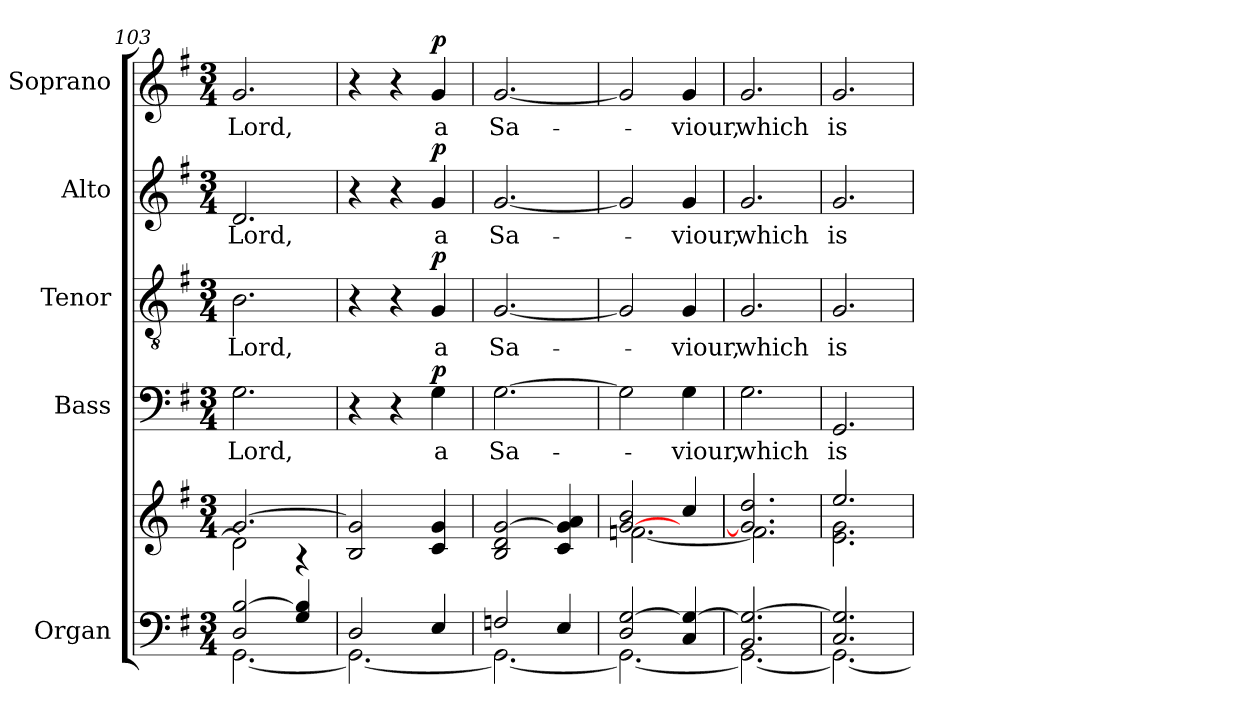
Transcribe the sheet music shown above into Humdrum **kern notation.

**kern	**kern	**kern	**text	**dynam	**kern	**text	**dynam	**kern	**text	**dynam	**kern	**text	**dynam
*part5	*part5	*part4	*part4	*part4	*part3	*part3	*part3	*part2	*part2	*part2	*part1	*part1	*part1
*staff6	*staff5	*staff4	*staff4	*staff4	*staff3	*staff3	*staff3	*staff2	*staff2	*staff2	*staff1	*staff1	*staff1
*I"Organ	*	*I"Bass	*	*	*I"Tenor	*	*	*I"Alto	*	*	*I"Soprano	*	*
*I'Org.	*	*I'B.	*	*	*I'T.	*	*	*I'A.	*	*	*I'S.	*	*
*clefF4	*clefG2	*clefF4	*	*	*clefGv2	*	*	*clefG2	*	*	*clefG2	*	*
*	*	*	*	*	*ITrd7c12	*	*	*	*	*	*	*	*
*k[f#]	*k[f#]	*k[f#]	*	*	*k[f#]	*	*	*k[f#]	*	*	*k[f#]	*	*
*G:	*G:	*G:	*	*	*G:	*	*	*G:	*	*	*G:	*	*
*M3/4	*M3/4	*M3/4	*	*	*M3/4	*	*	*M3/4	*	*	*M3/4	*	*
=103	=103	=103	=103	=103	=103	=103	=103	=103	=103	=103	=103	=103	=103
*^	*^	*	*	*	*	*	*	*	*	*	*	*	*
!	!	!	!	!	!LO:LY:b:color=#000000	!	!	!	!	!	!	!	!	!	!
!	!	!	!	!	!	!	!	!LO:LY:b:color=#000000	!	!	!	!	!	!	!
!	!	!	!	!	!	!	!	!	!	!	!LO:LY:b:color=#000000	!	!	!	!
!	!	!	!	!	!	!	!	!	!	!	!	!	!	!LO:LY:b:color=#000000	!
2Di/ [>2Bi	[<2.GGi\	[>2.gi/	2di\]	2.Gi\	Lord,	.	2.BBi\	Lord,	.	2.di/	Lord,	.	2.gi/	Lord,	.
4Gi/ 4Bi]	.	.	4r	.	.	.	.	.	.	.	.	.	.	.	.
=104	=104	=104	=104	=104	=104	=104	=104	=104	=104	=104	=104	=104	=104	=104	=104
!	!	!LO:TX:a:i:t=Soft Organ.	!	!	!	!	!	!	!	!	!	!	!	!	!
*	*	*v	*v	*	*	*	*	*	*	*	*	*	*	*	*
2Di/	2.GGi\_<	2Bi/ 2gi]	4r	.	.	4r	.	.	4r	.	.	4r	.	.
.	.	.	4r	.	.	4r	.	.	4r	.	.	4r	.	.
!	!	!	!	!LO:LY:b:color=#000000	!	!	!	!	!	!	!	!	!	!
!	!	!	!	!	!	!	!LO:LY:b:color=#000000	!	!	!	!	!	!	!
!	!	!	!	!	!	!	!	!	!	!LO:LY:b:color=#000000	!	!	!	!
!	!	!	!	!	!	!	!	!	!	!	!	!	!LO:LY:b:color=#000000	!
4Ei/	.	4ci/ 4gi	4Gi\	a	p	4GGi/	a	p	4gi/	a	p	4gi/	a	p
!!LO:LB:g=z
=105	=105	=105	=105	=105	=105	=105	=105	=105	=105	=105	=105	=105	=105	=105
!	!	!	!	!LO:LY:b:color=#000000	!	!	!	!	!	!	!	!	!	!
!	!	!	!	!	!	!	!LO:LY:b:color=#000000	!	!	!	!	!	!	!
!	!	!	!	!	!	!	!	!	!	!LO:LY:b:color=#000000	!	!	!	!
!	!	!	!	!	!	!	!	!	!	!	!	!	!LO:LY:b:color=#000000	!
2Fni/	2.GGi\_<	2Bi/ 2di [>2gi	[>2.Gi\	Sa-	.	[<2.GGi/	Sa-	.	[<2.gi/	Sa-	.	[<2.gi/	Sa-	.
4Ei/	.	4ci/ 4gi] 4ai	.	.	.	.	.	.	.	.	.	.	.	.
=106	=106	=106	=106	=106	=106	=106	=106	=106	=106	=106	=106	=106	=106	=106
*	*	*^	*	*	*	*	*	*	*	*	*	*	*	*
2Di/ [>2Gi	2.GGi\_<	[>2gi/ 2bi	[<2.fni\	2Gi\]	.	.	2GGi/]	.	.	2gi/]	.	.	2gi/]	.	.
!	!	!	!	!	!LO:LY:b:color=#000000	!	!	!	!	!	!	!	!	!	!
!	!	!	!	!	!	!	!	!LO:LY:b:color=#000000	!	!	!	!	!	!	!
!	!	!	!	!	!	!	!	!	!	!	!LO:LY:b:color=#000000	!	!	!	!
!	!	!	!	!	!	!	!	!	!	!	!	!	!	!LO:LY:b:color=#000000	!
4Ci/ 4Gi_>	.	4cci/	.	4Gi\	-viour,	.	4GGi/	-viour,	.	4gi/	-viour,	.	4gi/	-viour,	.
=107	=107	=107	=107	=107	=107	=107	=107	=107	=107	=107	=107	=107	=107	=107	=107
!	!	!	!	!	!LO:LY:b:color=#000000	!	!	!	!	!	!	!	!	!	!
!	!	!	!	!	!	!	!	!LO:LY:b:color=#000000	!	!	!	!	!	!	!
!	!	!	!	!	!	!	!	!	!	!	!LO:LY:b:color=#000000	!	!	!	!
!	!	!	!	!	!	!	!	!	!	!	!	!	!	!LO:LY:b:color=#000000	!
2.BBi/ 2.Gi_>	2.GGi\_<	2.gi/] 2.ddi	2.fi\]	2.Gi\	which	.	2.GGi/	which	.	2.gi/	which	.	2.gi/	which	.
=108	=108	=108	=108	=108	=108	=108	=108	=108	=108	=108	=108	=108	=108	=108	=108
!	!	!	!	!	!LO:LY:b:color=#000000	!	!	!	!	!	!	!	!	!	!
!	!	!	!	!	!	!	!	!LO:LY:b:color=#000000	!	!	!	!	!	!	!
!	!	!	!	!	!	!	!	!	!	!	!LO:LY:b:color=#000000	!	!	!	!
!	!	!	!	!	!	!	!	!	!	!	!	!	!	!LO:LY:b:color=#000000	!
2.Ci/ 2.Gi]	2.GGi\_<	2.eei/	2.ei\ 2.gi	2.GGi/	is	.	2.GGi/	is	.	2.gi/	is	.	2.gi/	is	.
*v	*v	*	*	*	*	*	*	*	*	*	*	*	*	*	*
*	*v	*v	*	*	*	*	*	*	*	*	*	*	*	*
=	=	=	=	=	=	=	=	=	=	=	=	=	=
*-	*-	*-	*-	*-	*-	*-	*-	*-	*-	*-	*-	*-	*-
